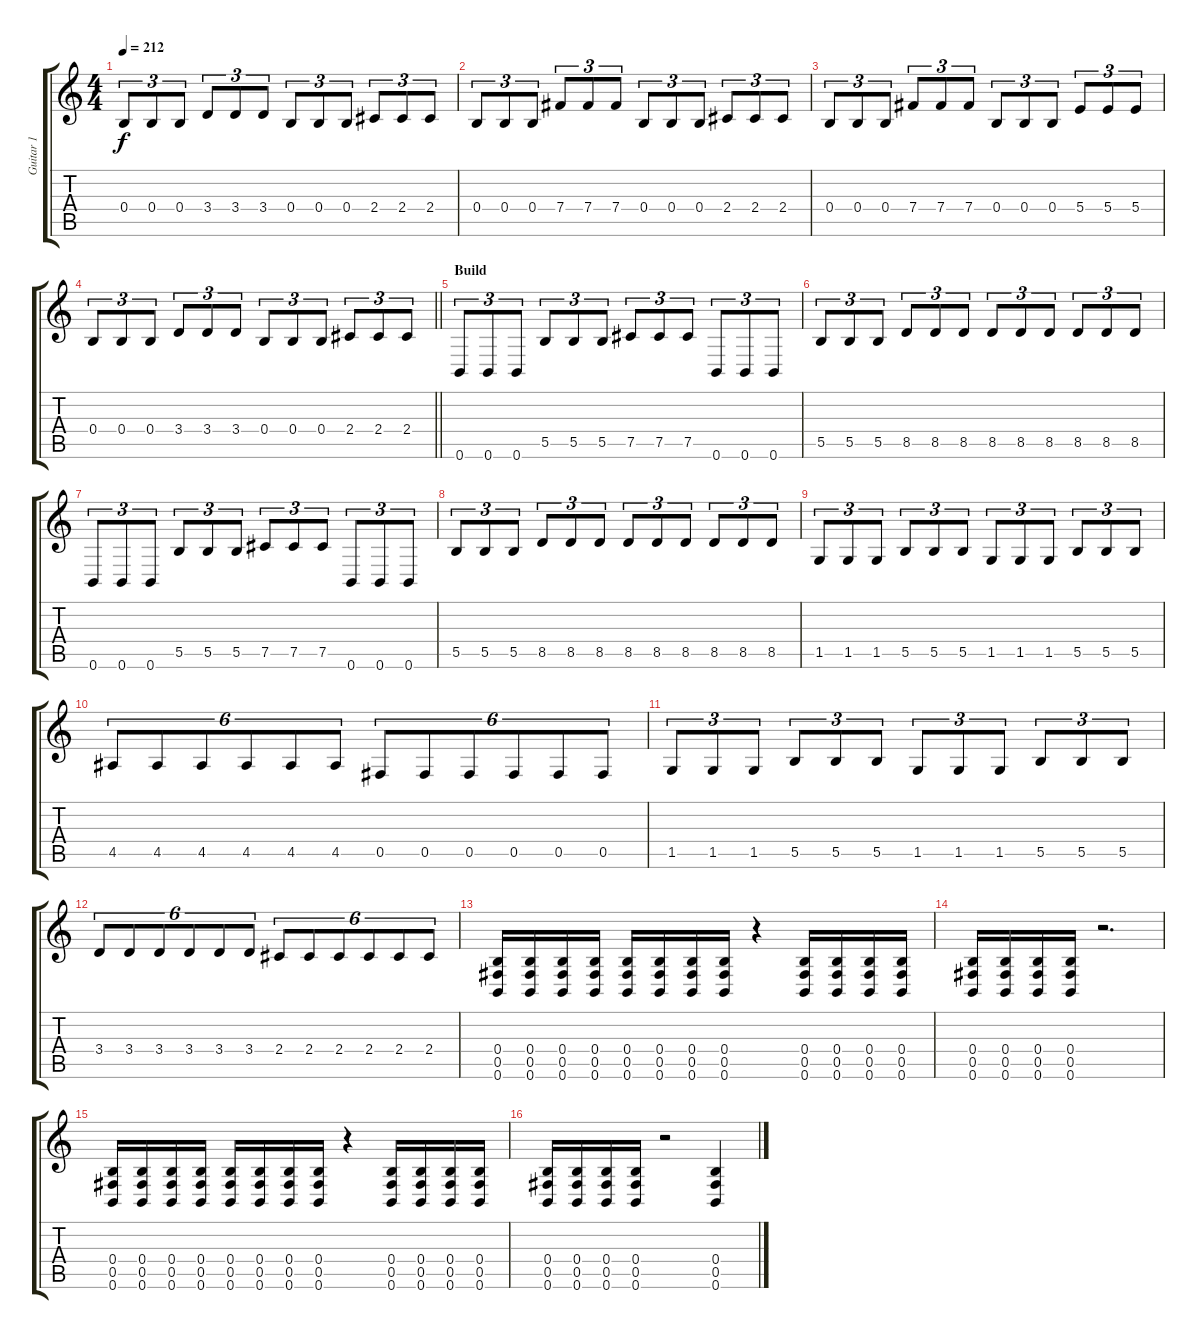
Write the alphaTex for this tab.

\track ("Guitar 1" "Guitar 1") {instrument overdrivenguitar}
\staff {score tabs}
\tuning (Db4 Ab3 E3 B2 Gb2 B1) {hide}
\ts (4 4)
\tempo 212
\clef g2
\ks c
0.4.8{tu (3 2) dy f} 0.4.8{tu (3 2)} 0.4.8{tu (3 2)} 3.4.8{tu (3 2)} 3.4.8{tu (3 2)} 3.4.8{tu (3 2)} 0.4.8{tu (3 2)} 0.4.8{tu (3 2)} 0.4.8{tu (3 2)} 2.4.8{tu (3 2)} 2.4.8{tu (3 2)} 2.4.8{tu (3 2)} |
0.4.8{tu (3 2)} 0.4.8{tu (3 2)} 0.4.8{tu (3 2)} 7.4.8{tu (3 2)} 7.4.8{tu (3 2)} 7.4.8{tu (3 2)} 0.4.8{tu (3 2)} 0.4.8{tu (3 2)} 0.4.8{tu (3 2)} 2.4.8{tu (3 2)} 2.4.8{tu (3 2)} 2.4.8{tu (3 2)} |
0.4.8{tu (3 2)} 0.4.8{tu (3 2)} 0.4.8{tu (3 2)} 7.4.8{tu (3 2)} 7.4.8{tu (3 2)} 7.4.8{tu (3 2)} 0.4.8{tu (3 2)} 0.4.8{tu (3 2)} 0.4.8{tu (3 2)} 5.4.8{tu (3 2)} 5.4.8{tu (3 2)} 5.4.8{tu (3 2)} |
\barLineRight lightlight
0.4.8{tu (3 2)} 0.4.8{tu (3 2)} 0.4.8{tu (3 2)} 3.4.8{tu (3 2)} 3.4.8{tu (3 2)} 3.4.8{tu (3 2)} 0.4.8{tu (3 2)} 0.4.8{tu (3 2)} 0.4.8{tu (3 2)} 2.4.8{tu (3 2)} 2.4.8{tu (3 2)} 2.4.8{tu (3 2)} |
\section ("" "Build")
0.6.8{tu (3 2)} 0.6.8{tu (3 2)} 0.6.8{tu (3 2)} 5.5.8{tu (3 2)} 5.5.8{tu (3 2)} 5.5.8{tu (3 2)} 7.5.8{tu (3 2)} 7.5.8{tu (3 2)} 7.5.8{tu (3 2)} 0.6.8{tu (3 2)} 0.6.8{tu (3 2)} 0.6.8{tu (3 2)} |
5.5.8{tu (3 2)} 5.5.8{tu (3 2)} 5.5.8{tu (3 2)} 8.5.8{tu (3 2)} 8.5.8{tu (3 2)} 8.5.8{tu (3 2)} 8.5.8{tu (3 2)} 8.5.8{tu (3 2)} 8.5.8{tu (3 2)} 8.5.8{tu (3 2)} 8.5.8{tu (3 2)} 8.5.8{tu (3 2)} |
0.6.8{tu (3 2)} 0.6.8{tu (3 2)} 0.6.8{tu (3 2)} 5.5.8{tu (3 2)} 5.5.8{tu (3 2)} 5.5.8{tu (3 2)} 7.5.8{tu (3 2)} 7.5.8{tu (3 2)} 7.5.8{tu (3 2)} 0.6.8{tu (3 2)} 0.6.8{tu (3 2)} 0.6.8{tu (3 2)} |
5.5.8{tu (3 2)} 5.5.8{tu (3 2)} 5.5.8{tu (3 2)} 8.5.8{tu (3 2)} 8.5.8{tu (3 2)} 8.5.8{tu (3 2)} 8.5.8{tu (3 2)} 8.5.8{tu (3 2)} 8.5.8{tu (3 2)} 8.5.8{tu (3 2)} 8.5.8{tu (3 2)} 8.5.8{tu (3 2)} |
1.5.8{tu (3 2)} 1.5.8{tu (3 2)} 1.5.8{tu (3 2)} 5.5.8{tu (3 2)} 5.5.8{tu (3 2)} 5.5.8{tu (3 2)} 1.5.8{tu (3 2)} 1.5.8{tu (3 2)} 1.5.8{tu (3 2)} 5.5.8{tu (3 2)} 5.5.8{tu (3 2)} 5.5.8{tu (3 2)} |
4.5.8{tu (6 4)} 4.5.8{tu (6 4)} 4.5.8{tu (6 4)} 4.5.8{tu (6 4)} 4.5.8{tu (6 4)} 4.5.8{tu (6 4)} 0.5.8{tu (6 4)} 0.5.8{tu (6 4)} 0.5.8{tu (6 4)} 0.5.8{tu (6 4)} 0.5.8{tu (6 4)} 0.5.8{tu (6 4)} |
1.5.8{tu (3 2)} 1.5.8{tu (3 2)} 1.5.8{tu (3 2)} 5.5.8{tu (3 2)} 5.5.8{tu (3 2)} 5.5.8{tu (3 2)} 1.5.8{tu (3 2)} 1.5.8{tu (3 2)} 1.5.8{tu (3 2)} 5.5.8{tu (3 2)} 5.5.8{tu (3 2)} 5.5.8{tu (3 2)} |
3.4.8{tu (6 4)} 3.4.8{tu (6 4)} 3.4.8{tu (6 4)} 3.4.8{tu (6 4)} 3.4.8{tu (6 4)} 3.4.8{tu (6 4)} 2.4.8{tu (6 4)} 2.4.8{tu (6 4)} 2.4.8{tu (6 4)} 2.4.8{tu (6 4)} 2.4.8{tu (6 4)} 2.4.8{tu (6 4)} |
(0.4 0.5 0.6).16 (0.4 0.5 0.6).16 (0.4 0.5 0.6).16 (0.4 0.5 0.6).16 (0.4 0.5 0.6).16 (0.4 0.5 0.6).16 (0.4 0.5 0.6).16 (0.4 0.5 0.6).16 r.4 (0.4 0.5 0.6).16 (0.4 0.5 0.6).16 (0.4 0.5 0.6).16 (0.4 0.5 0.6).16 |
(0.4 0.5 0.6).16 (0.4 0.5 0.6).16 (0.4 0.5 0.6).16 (0.4 0.5 0.6).16 r.2{d} |
(0.4 0.5 0.6).16 (0.4 0.5 0.6).16 (0.4 0.5 0.6).16 (0.4 0.5 0.6).16 (0.4 0.5 0.6).16 (0.4 0.5 0.6).16 (0.4 0.5 0.6).16 (0.4 0.5 0.6).16 r.4 (0.4 0.5 0.6).16 (0.4 0.5 0.6).16 (0.4 0.5 0.6).16 (0.4 0.5 0.6).16 |
(0.4 0.5 0.6).16 (0.4 0.5 0.6).16 (0.4 0.5 0.6).16 (0.4 0.5 0.6).16 r.2 (0.4 0.5 0.6).4
